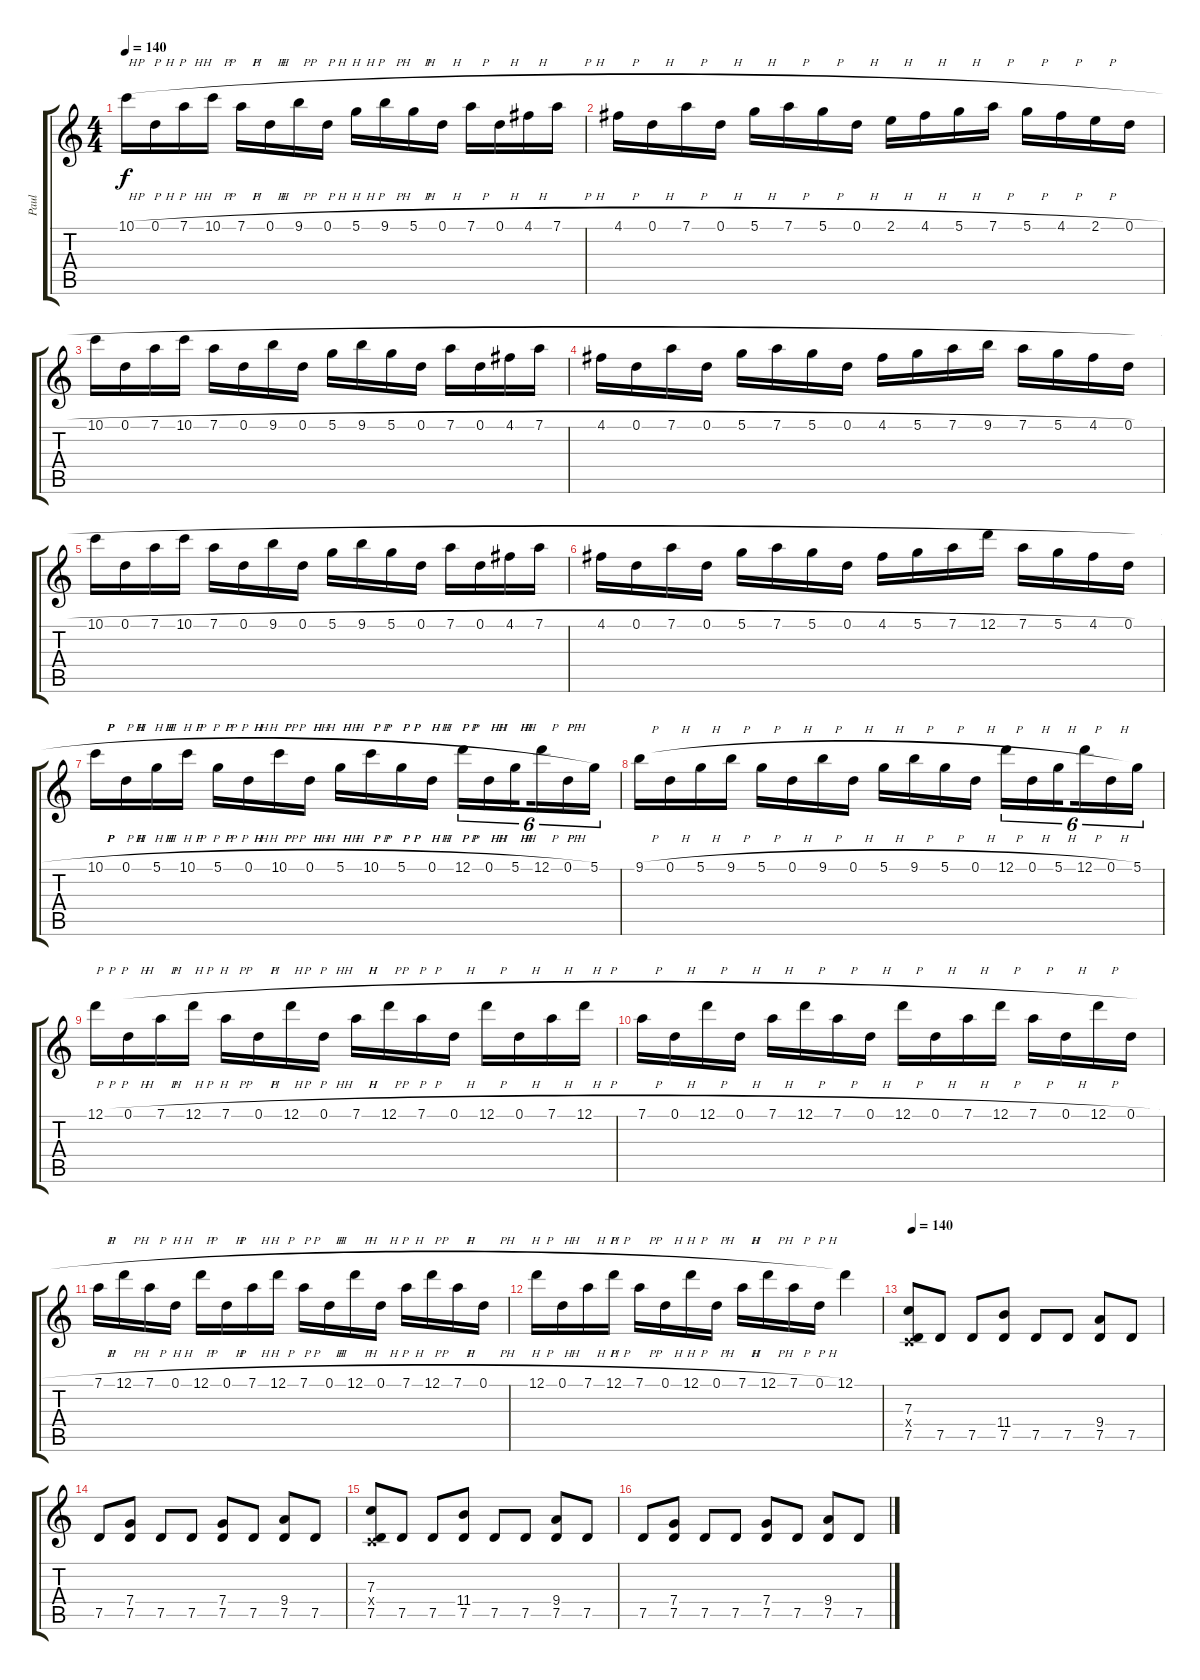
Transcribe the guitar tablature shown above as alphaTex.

\track ("Paul" "Paul") {instrument distortionguitar}
\staff {score tabs}
\tuning (D4 A3 F3 C3 G2 D2) {hide}
\ts (4 4)
\tempo 140
\clef g2
\ks c
10.1{h}.16{dy f} 0.1{h}.16 7.1{h}.16 10.1{h}.16 7.1{h}.16 0.1{h}.16 9.1{h}.16 0.1{h}.16 5.1{h}.16 9.1{h}.16 5.1{h}.16 0.1{h}.16 7.1{h}.16 0.1{h}.16 4.1{h}.16 7.1{h}.16 |
4.1{h}.16 0.1{h}.16 7.1{h}.16 0.1{h}.16 5.1{h}.16 7.1{h}.16 5.1{h}.16 0.1{h}.16 2.1{h}.16 4.1{h}.16 5.1{h}.16 7.1{h}.16 5.1{h}.16 4.1{h}.16 2.1{h}.16 0.1{h}.16 |
10.1{h}.16 0.1{h}.16 7.1{h}.16 10.1{h}.16 7.1{h}.16 0.1{h}.16 9.1{h}.16 0.1{h}.16 5.1{h}.16 9.1{h}.16 5.1{h}.16 0.1{h}.16 7.1{h}.16 0.1{h}.16 4.1{h}.16 7.1{h}.16 |
4.1{h}.16 0.1{h}.16 7.1{h}.16 0.1{h}.16 5.1{h}.16 7.1{h}.16 5.1{h}.16 0.1{h}.16 4.1{h}.16 5.1{h}.16 7.1{h}.16 9.1{h}.16 7.1{h}.16 5.1{h}.16 4.1{h}.16 0.1{h}.16 |
10.1{h}.16 0.1{h}.16 7.1{h}.16 10.1{h}.16 7.1{h}.16 0.1{h}.16 9.1{h}.16 0.1{h}.16 5.1{h}.16 9.1{h}.16 5.1{h}.16 0.1{h}.16 7.1{h}.16 0.1{h}.16 4.1{h}.16 7.1{h}.16 |
4.1{h}.16 0.1{h}.16 7.1{h}.16 0.1{h}.16 5.1{h}.16 7.1{h}.16 5.1{h}.16 0.1{h}.16 4.1{h}.16 5.1{h}.16 7.1{h}.16 12.1{h}.16 7.1{h}.16 5.1{h}.16 4.1{h}.16 0.1{h}.16 |
10.1{h}.16 0.1{h}.16 5.1{h}.16 10.1{h}.16 5.1{h}.16 0.1{h}.16 10.1{h}.16 0.1{h}.16 5.1{h}.16 10.1{h}.16 5.1{h}.16 0.1{h}.16 12.1{h}.16{tu (6 4)} 0.1{h}.16{tu (6 4)} 5.1{h}.16{tu (6 4) beam splitsecondary} 12.1{h}.16{tu (6 4)} 0.1{h}.16{tu (6 4)} 5.1.16{tu (6 4)} |
9.1{h}.16 0.1{h}.16 5.1{h}.16 9.1{h}.16 5.1{h}.16 0.1{h}.16 9.1{h}.16 0.1{h}.16 5.1{h}.16 9.1{h}.16 5.1{h}.16 0.1{h}.16 12.1{h}.16{tu (6 4)} 0.1{h}.16{tu (6 4)} 5.1{h}.16{tu (6 4) beam splitsecondary} 12.1{h}.16{tu (6 4)} 0.1{h}.16{tu (6 4)} 5.1.16{tu (6 4)} |
12.1{h}.16 0.1{h}.16 7.1{h}.16 12.1{h}.16 7.1{h}.16 0.1{h}.16 12.1{h}.16 0.1{h}.16 7.1{h}.16 12.1{h}.16 7.1{h}.16 0.1{h}.16 12.1{h}.16 0.1{h}.16 7.1{h}.16 12.1{h}.16 |
7.1{h}.16 0.1{h}.16 12.1{h}.16 0.1{h}.16 7.1{h}.16 12.1{h}.16 7.1{h}.16 0.1{h}.16 12.1{h}.16 0.1{h}.16 7.1{h}.16 12.1{h}.16 7.1{h}.16 0.1{h}.16 12.1{h}.16 0.1{h}.16 |
7.1{h}.16 12.1{h}.16 7.1{h}.16 0.1{h}.16 12.1{h}.16 0.1{h}.16 7.1{h}.16 12.1{h}.16 7.1{h}.16 0.1{h}.16 12.1{h}.16 0.1{h}.16 7.1{h}.16 12.1{h}.16 7.1{h}.16 0.1{h}.16 |
12.1{h}.16 0.1{h}.16 7.1{h}.16 12.1{h}.16 7.1{h}.16 0.1{h}.16 12.1{h}.16 0.1{h}.16 7.1{h}.16 12.1{h}.16 7.1{h}.16 0.1{h}.16 12.1.4 |
\tempo 140
(7.3 0.4{x} 7.5).8 7.5.8 7.5.8 (11.4 7.5).8 7.5.8 7.5.8 (9.4 7.5).8 7.5.8 |
7.5.8 (7.4 7.5).8 7.5.8 7.5.8 (7.4 7.5).8 7.5.8 (9.4 7.5).8 7.5.8 |
(7.3 0.4{x} 7.5).8 7.5.8 7.5.8 (11.4 7.5).8 7.5.8 7.5.8 (9.4 7.5).8 7.5.8 |
7.5.8 (7.4 7.5).8 7.5.8 7.5.8 (7.4 7.5).8 7.5.8 (9.4 7.5).8 7.5.8
